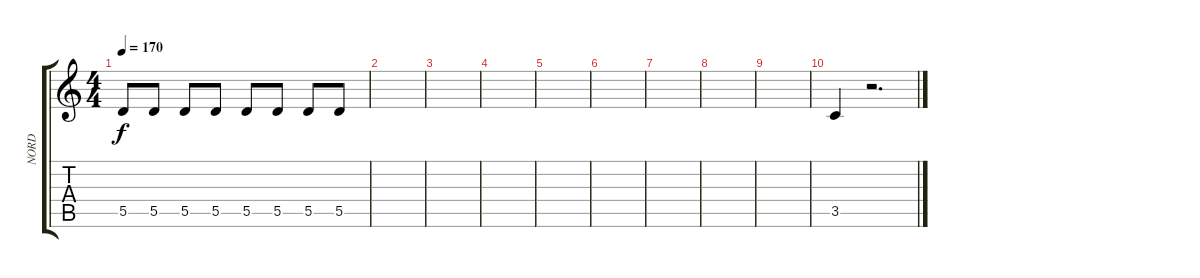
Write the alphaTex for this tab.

\track ("NORD" "NORD") {instrument electricbassfinger}
\staff {score tabs}
\tuning (E4 B3 G3 D3 A2 E2) {hide}
\ts (4 4)
\tempo 170
\clef g2
\ks c
5.5.8{dy f} 5.5.8 5.5.8 5.5.8 5.5.8 5.5.8 5.5.8 5.5.8 |
|
|
|
|
|
|
|
|
3.5.4 r.2{d}
